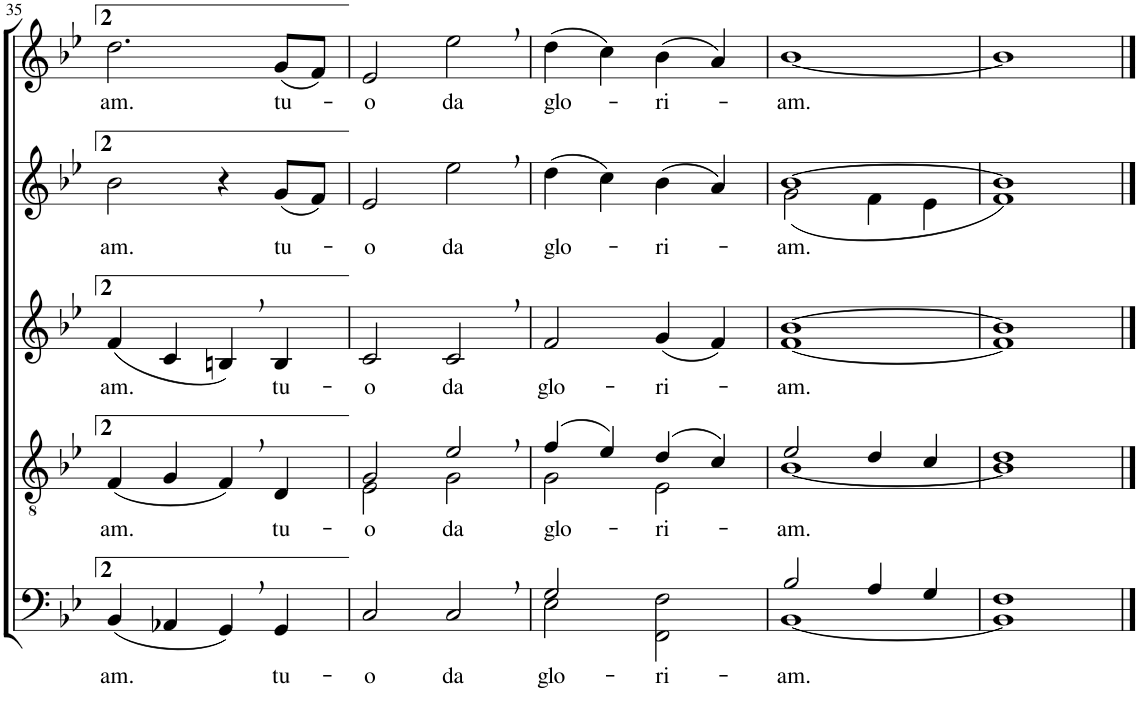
**kern	**text	**kern	**text	**kern	**text	**kern	**text	**kern	**text
*part5	*part5	*part4	*part4	*part3	*part3	*part2	*part2	*part1	*part1
*staff5	*staff5	*staff4	*staff4	*staff3	*staff3	*staff2	*staff2	*staff1	*staff1
*I"Bassi	*	*I"Tenori	*	*I"Contralti	*	*I"Soprani II	*	*I"Soprani I	*
!!LO:PB:g=z
*clefF4	*	*clefGv2	*	*clefG2	*	*clefG2	*	*clefG2	*
*	*	*	*	*	*	*Trd1c2	*	*Trd1c2	*
*k[b-e-]	*	*k[b-e-]	*	*k[b-e-]	*	*k[b-e-]	*	*k[b-e-]	*
*B-:	*	*B-:	*	*B-:	*	*B-:	*	*B-:	*
*M4/4	*	*M4/4	*	*M4/4	*	*M4/4	*	*M4/4	*
=35	=35	=35	=35	=35	=35	=35	=35	=35	=35
!	!LO:LY:b	!	!LO:LY:b	!	!LO:LY:b	!	!LO:LY:b	!	!LO:LY:b
(4BB-/	am.	(4F/	am.	(4f/	am.	2b-\	am.	2.dd\	am.
4AA-X/	.	4G/	.	4c/	.	.	.	.	.
4GG,/)	.	4F,/)	.	4Bn,/)	.	4r	.	.	.
!	!LO:LY:b	!	!LO:LY:b	!	!LO:LY:b	!	!LO:LY:b	!	!LO:LY:b
4GG/	tu-	4D/	tu-	4B/	tu-	(8g/L	tu-	(8g/L	tu-
.	.	.	.	.	.	8f/J)	.	8f/J)	.
=36	=36	=36	=36	=36	=36	=36	=36	=36	=36
!	!LO:LY:b	!	!LO:LY:b	!	!LO:LY:b	!	!LO:LY:b	!	!LO:LY:b
*	*	*^	*	*	*	*	*	*	*
2C/	-o	2G/	2E-\	o	2c/	o	2e-/	o	2e-/	o
!	!LO:LY:b	!	!	!LO:LY:b	!	!LO:LY:b	!	!LO:LY:b	!	!LO:LY:b
2C,/	da	2e-,/	2G\	da	2c,/	da	2ee-,\	da	2ee-,\	da
=37	=37	=37	=37	=37	=37	=37	=37	=37	=37	=37
!	!LO:LY:b	!	!	!LO:LY:b	!	!LO:LY:b	!	!LO:LY:b	!	!LO:LY:b
*^	*	*	*	*	*	*	*	*	*	*
2G/	2E-\	glo-	(4f/	2G\	glo-	2f/	glo-	(4dd\	glo-	(4dd\	glo-
.	.	.	4e-/)	.	.	.	.	4cc\)	.	4cc\)	.
!	!	!LO:LY:b	!	!	!LO:LY:b	!	!LO:LY:b	!	!LO:LY:b	!	!LO:LY:b
2FF\ 2F\	2ryy	-ri-	(4d/	2E-\	ri-	(4g/	-ri-	(4b-\	ri-	(4b-\	ri-
.	.	.	4c/)	.	.	4f/)	.	4a/)	.	4a/)	.
=38	=38	=38	=38	=38	=38	=38	=38	=38	=38	=38	=38
!	!	!LO:LY:b	!	!	!LO:LY:b	!	!LO:LY:b	!	!LO:LY:b	!	!LO:LY:b
*	*	*	*	*	*	*^	*	*^	*	*	*
2B-/	[1BB-	-am.	2e-/	[1B-	am.	[1b-	[1f	am.	[1b-	(2g\	am.	[1b-	am.
4A/	.	.	4d/	.	.	.	.	.	.	4f\	.	.	.
4G/	.	.	4c/	.	.	.	.	.	.	4e-\	.	.	.
=39	=39	=39	=39	=39	=39	=39	=39	=39	=39	=39	=39	=39	=39
1F	1BB-]	.	1d	1B-]	.	1b-]	1f]	.	1b-])	1f	.	1b-]	.
*v	*v	*	*	*	*	*v	*v	*	*v	*v	*	*	*
*	*	*v	*v	*	*	*	*	*	*	*
==	==	==	==	==	==	==	==	==	==
*-	*-	*-	*-	*-	*-	*-	*-	*-	*-
